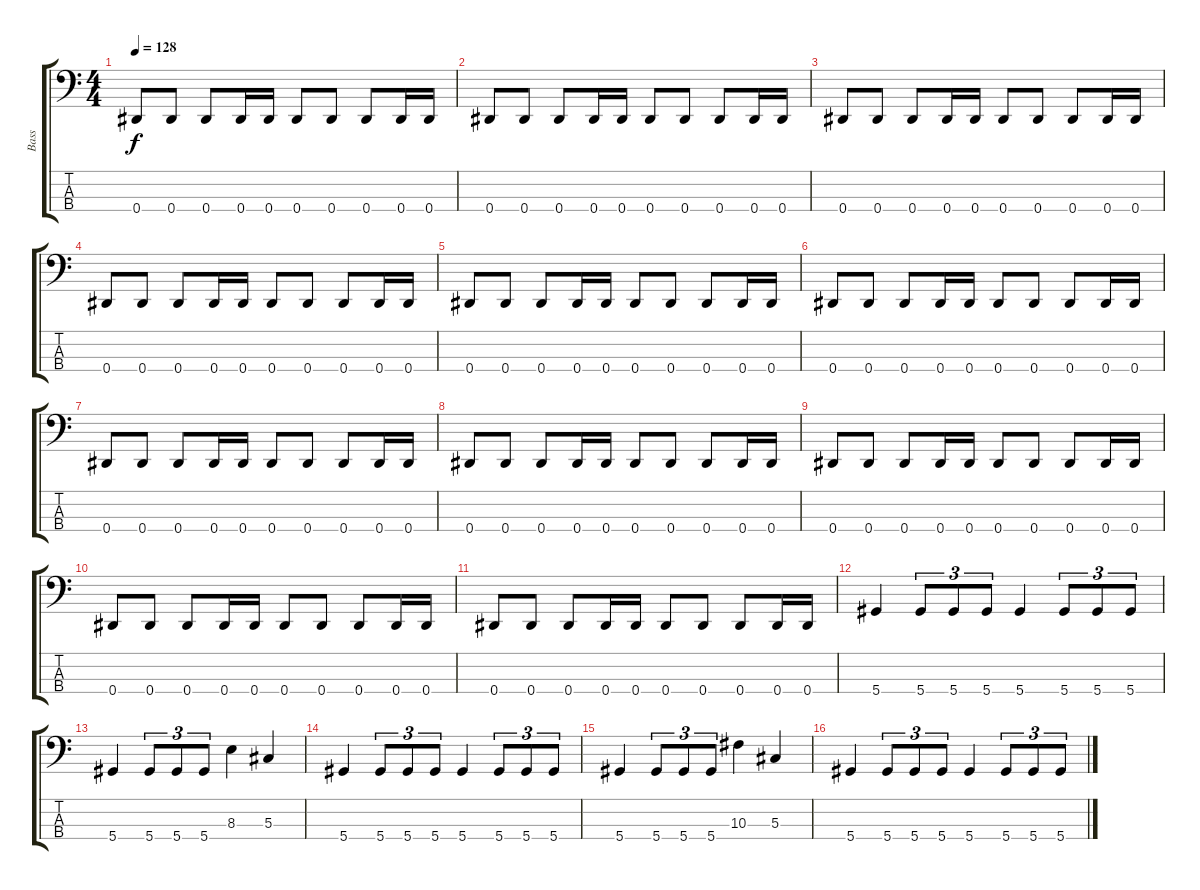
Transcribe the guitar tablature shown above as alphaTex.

\track ("Bass" "Bass") {instrument electricbassfinger}
\staff {score tabs}
\tuning (Gb2 Db2 Ab1 Eb1) {hide}
\ts (4 4)
\tempo 128
\clef f4
\ks c
0.4.8{dy f} 0.4.8 0.4.8 0.4.16 0.4.16 0.4.8 0.4.8 0.4.8 0.4.16 0.4.16 |
0.4.8 0.4.8 0.4.8 0.4.16 0.4.16 0.4.8 0.4.8 0.4.8 0.4.16 0.4.16 |
0.4.8 0.4.8 0.4.8 0.4.16 0.4.16 0.4.8 0.4.8 0.4.8 0.4.16 0.4.16 |
0.4.8 0.4.8 0.4.8 0.4.16 0.4.16 0.4.8 0.4.8 0.4.8 0.4.16 0.4.16 |
0.4.8 0.4.8 0.4.8 0.4.16 0.4.16 0.4.8 0.4.8 0.4.8 0.4.16 0.4.16 |
0.4.8 0.4.8 0.4.8 0.4.16 0.4.16 0.4.8 0.4.8 0.4.8 0.4.16 0.4.16 |
0.4.8 0.4.8 0.4.8 0.4.16 0.4.16 0.4.8 0.4.8 0.4.8 0.4.16 0.4.16 |
0.4.8 0.4.8 0.4.8 0.4.16 0.4.16 0.4.8 0.4.8 0.4.8 0.4.16 0.4.16 |
0.4.8 0.4.8 0.4.8 0.4.16 0.4.16 0.4.8 0.4.8 0.4.8 0.4.16 0.4.16 |
0.4.8 0.4.8 0.4.8 0.4.16 0.4.16 0.4.8 0.4.8 0.4.8 0.4.16 0.4.16 |
0.4.8 0.4.8 0.4.8 0.4.16 0.4.16 0.4.8 0.4.8 0.4.8 0.4.16 0.4.16 |
\section ("" "")
5.4.4 5.4.8{tu (3 2)} 5.4.8{tu (3 2)} 5.4.8{tu (3 2)} 5.4.4 5.4.8{tu (3 2)} 5.4.8{tu (3 2)} 5.4.8{tu (3 2)} |
5.4.4 5.4.8{tu (3 2)} 5.4.8{tu (3 2)} 5.4.8{tu (3 2)} 8.3.4 5.3.4 |
5.4.4 5.4.8{tu (3 2)} 5.4.8{tu (3 2)} 5.4.8{tu (3 2)} 5.4.4 5.4.8{tu (3 2)} 5.4.8{tu (3 2)} 5.4.8{tu (3 2)} |
5.4.4 5.4.8{tu (3 2)} 5.4.8{tu (3 2)} 5.4.8{tu (3 2)} 10.3.4 5.3.4 |
5.4.4 5.4.8{tu (3 2)} 5.4.8{tu (3 2)} 5.4.8{tu (3 2)} 5.4.4 5.4.8{tu (3 2)} 5.4.8{tu (3 2)} 5.4.8{tu (3 2)}
